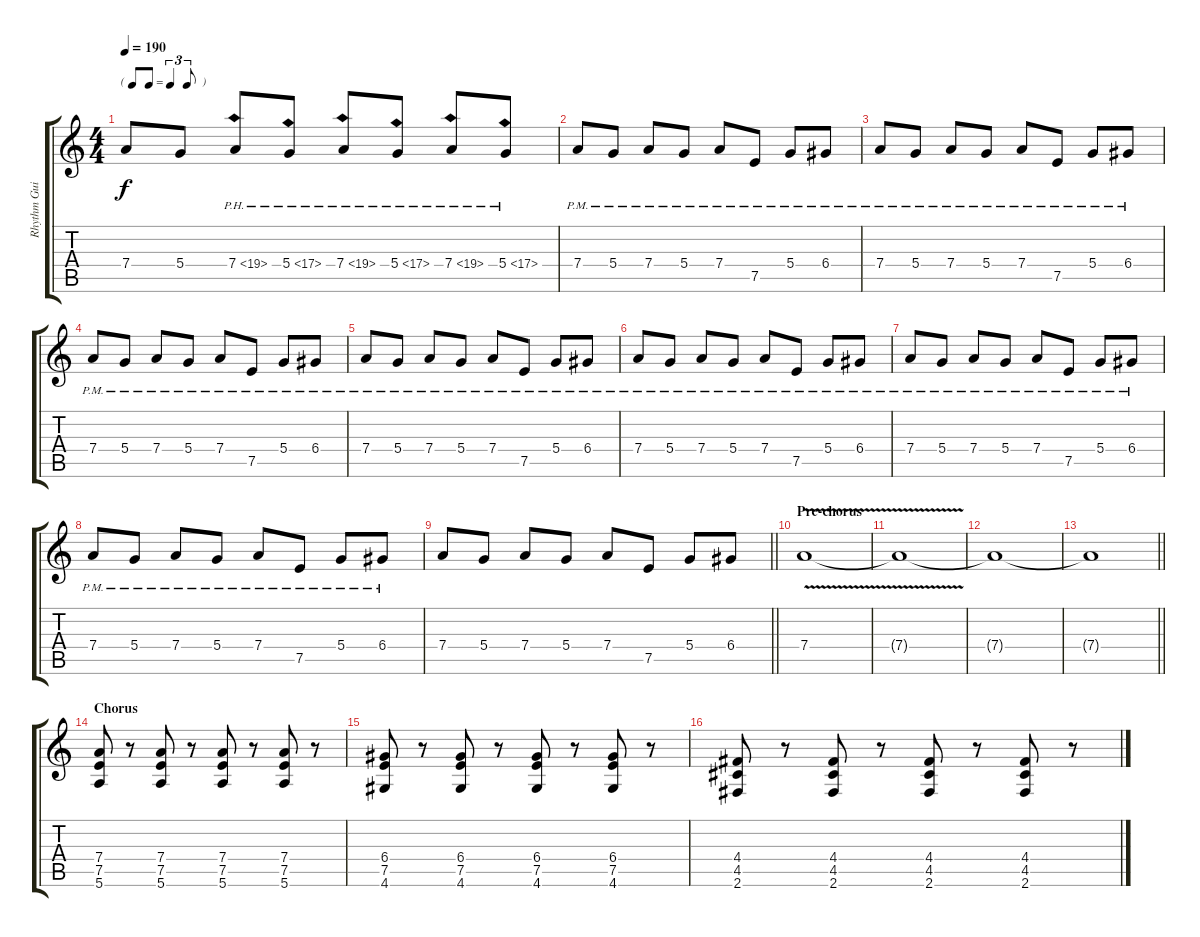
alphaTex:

\track ("Rhythm Guitar right" "Rhythm Gui") {instrument overdrivenguitar}
\staff {score tabs}
\tuning (E4 B3 G3 D3 A2 E2) {hide}
\ts (4 4)
\tf triplet8th
\tempo 190
\clef g2
\ks c
7.4.8{dy f} 5.4.8 7.4{ph 12}.8 5.4{ph 12}.8 7.4{ph 12}.8 5.4{ph 12}.8 7.4{ph 12}.8 5.4{ph 12}.8 |
7.4{pm}.8 5.4{pm}.8 7.4{pm}.8 5.4{pm}.8 7.4{pm}.8 7.5{pm}.8 5.4{pm}.8 6.4{pm}.8 |
7.4{pm}.8 5.4{pm}.8 7.4{pm}.8 5.4{pm}.8 7.4{pm}.8 7.5{pm}.8 5.4{pm}.8 6.4{pm}.8 |
7.4{pm}.8 5.4{pm}.8 7.4{pm}.8 5.4{pm}.8 7.4{pm}.8 7.5{pm}.8 5.4{pm}.8 6.4{pm}.8 |
7.4{pm}.8 5.4{pm}.8 7.4{pm}.8 5.4{pm}.8 7.4{pm}.8 7.5{pm}.8 5.4{pm}.8 6.4{pm}.8 |
7.4{pm}.8 5.4{pm}.8 7.4{pm}.8 5.4{pm}.8 7.4{pm}.8 7.5{pm}.8 5.4{pm}.8 6.4{pm}.8 |
7.4{pm}.8 5.4{pm}.8 7.4{pm}.8 5.4{pm}.8 7.4{pm}.8 7.5{pm}.8 5.4{pm}.8 6.4{pm}.8 |
7.4{pm}.8 5.4{pm}.8 7.4{pm}.8 5.4{pm}.8 7.4{pm}.8 7.5{pm}.8 5.4{pm}.8 6.4{pm}.8 |
\barLineRight lightlight
7.4.8 5.4.8 7.4.8 5.4.8 7.4.8 7.5.8 5.4.8 6.4.8 |
\section ("" "Pre-chorus")
7.4{v}.1 |
7.4{t}.1 |
7.4{t}.1 |
\barLineRight lightlight
7.4{t}.1 |
\section ("" "Chorus")
(7.4 7.5 5.6).8 r.8 (7.4 7.5 5.6).8 r.8 (7.4 7.5 5.6).8 r.8 (7.4 7.5 5.6).8 r.8 |
(6.4 7.5 4.6).8 r.8 (6.4 7.5 4.6).8 r.8 (6.4 7.5 4.6).8 r.8 (6.4 7.5 4.6).8 r.8 |
(4.4 4.5 2.6).8 r.8 (4.4 4.5 2.6).8 r.8 (4.4 4.5 2.6).8 r.8 (4.4 4.5 2.6).8 r.8
